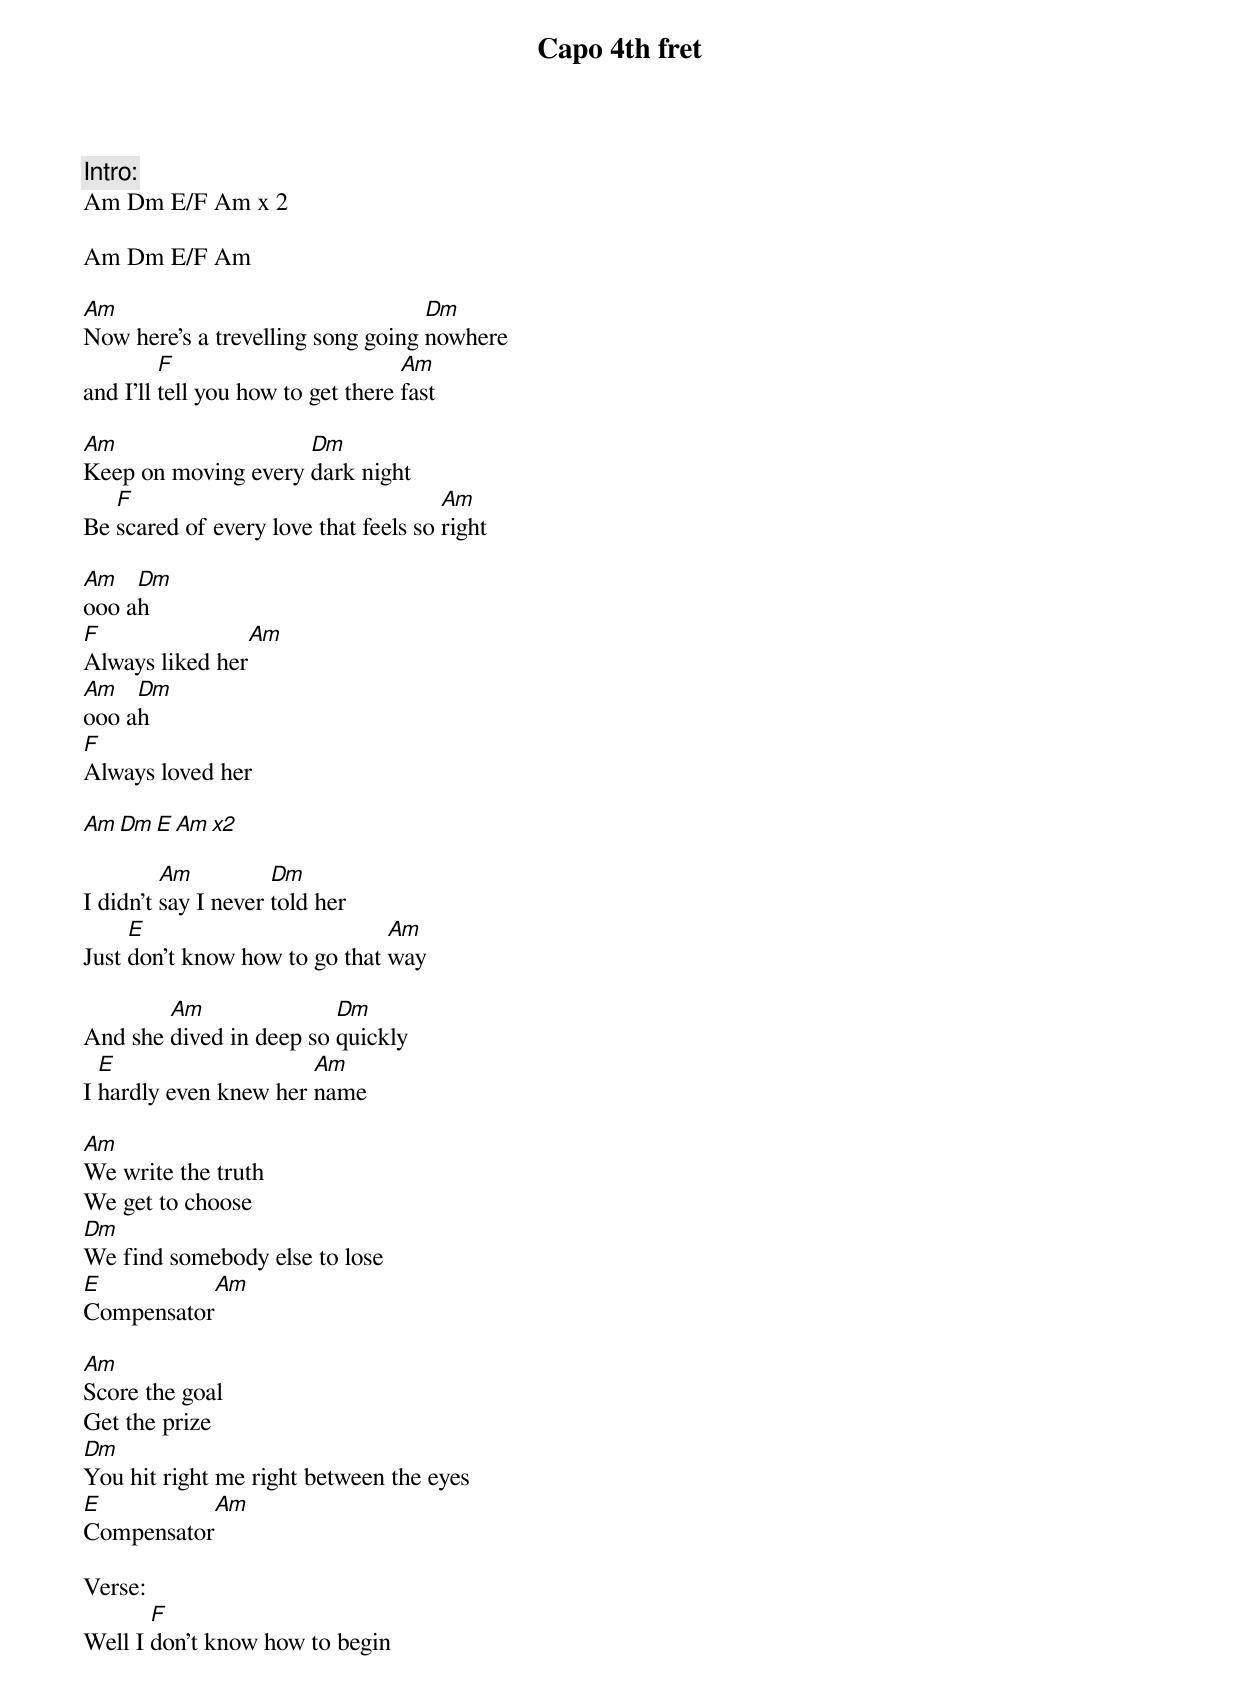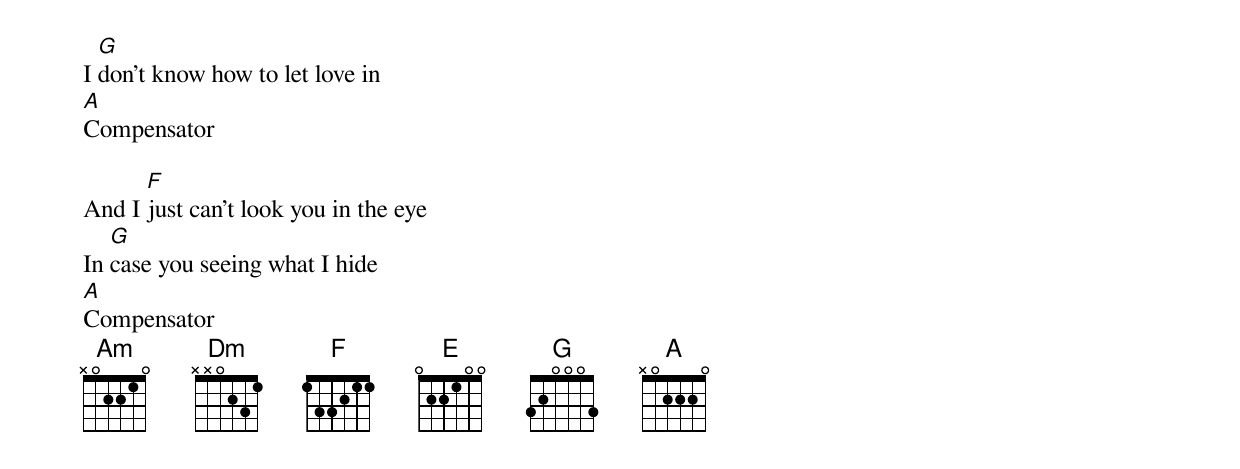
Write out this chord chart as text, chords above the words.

Capo 4th fret

Intro:
Am Dm E/F Am x 2

Am Dm E/F Am

Am                                 Dm
Now here's a trevelling song going nowhere
         F                         Am
and I'll tell you how to get there fast

Am                   Dm
Keep on moving every dark night
   F                                  Am
Be scared of every love that feels so right

Am   Dm
ooo ah
F                 Am
Always liked her
Am   Dm
ooo ah
F
Always loved her

Am Dm E Am x2

         Am          Dm
I didn't say I never told her
     E                         Am
Just don't know how to go that way

        Am               Dm
And she dived in deep so quickly
  E                    Am
I hardly even knew her name

Am
We write the truth
We get to choose
Dm
We find somebody else to lose
E             Am
Compensator

Am
Score the goal
Get the prize
Dm
You hit right me right between the eyes
E              Am
Compensator

Verse:
       F
Well I don't know how to begin
  G
I don't know how to let love in
A
Compensator

      F
And I just can't look you in the eye
   G
In case you seeing what I hide
A
Compensator
